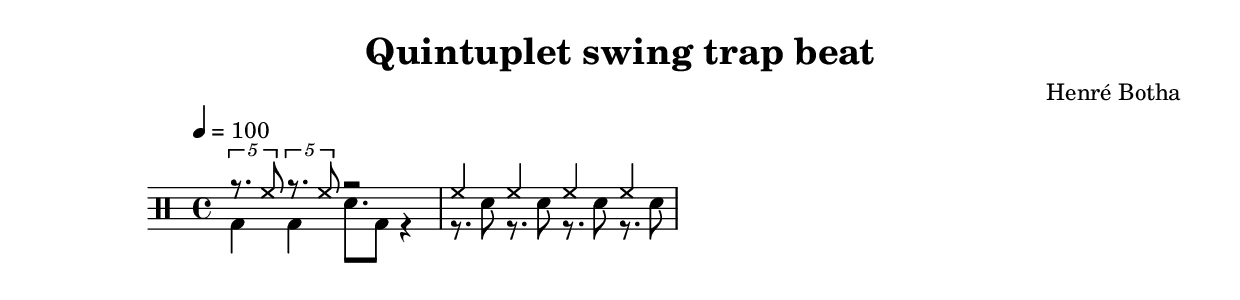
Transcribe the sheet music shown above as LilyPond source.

\header {
  title = "Quintuplet swing trap beat"
  composer = "Henré Botha"
}

\language "english"

quintSwing = 5/4

\score {
  \new DrumStaff <<
    \tempo 4 = 100
    \time 4/4
    \new DrumVoice = "cymbals" {
      \voiceOne \drummode {
        \override Beam #'positions = #'(5 . 5)
        \repeat unfold 2 \tuplet \quintSwing 4 {r8. hh8} r2
        \repeat unfold 4 hh4
      }
    }
    \new DrumVoice = "drums" {
      \voiceTwo \drummode {
        \override Beam #'positions = #'(-5 . -5)
        \override TupletBracket.bracket-visibility = ##f
        \omit TupletNumber
        bd4 bd \tuplet \quintSwing 4 {sn8. bd8} r4
        \repeat unfold 4 \tuplet \quintSwing 4 {r8. sn8}
      }
    }
  >>

  \layout {}
  \midi {}
}